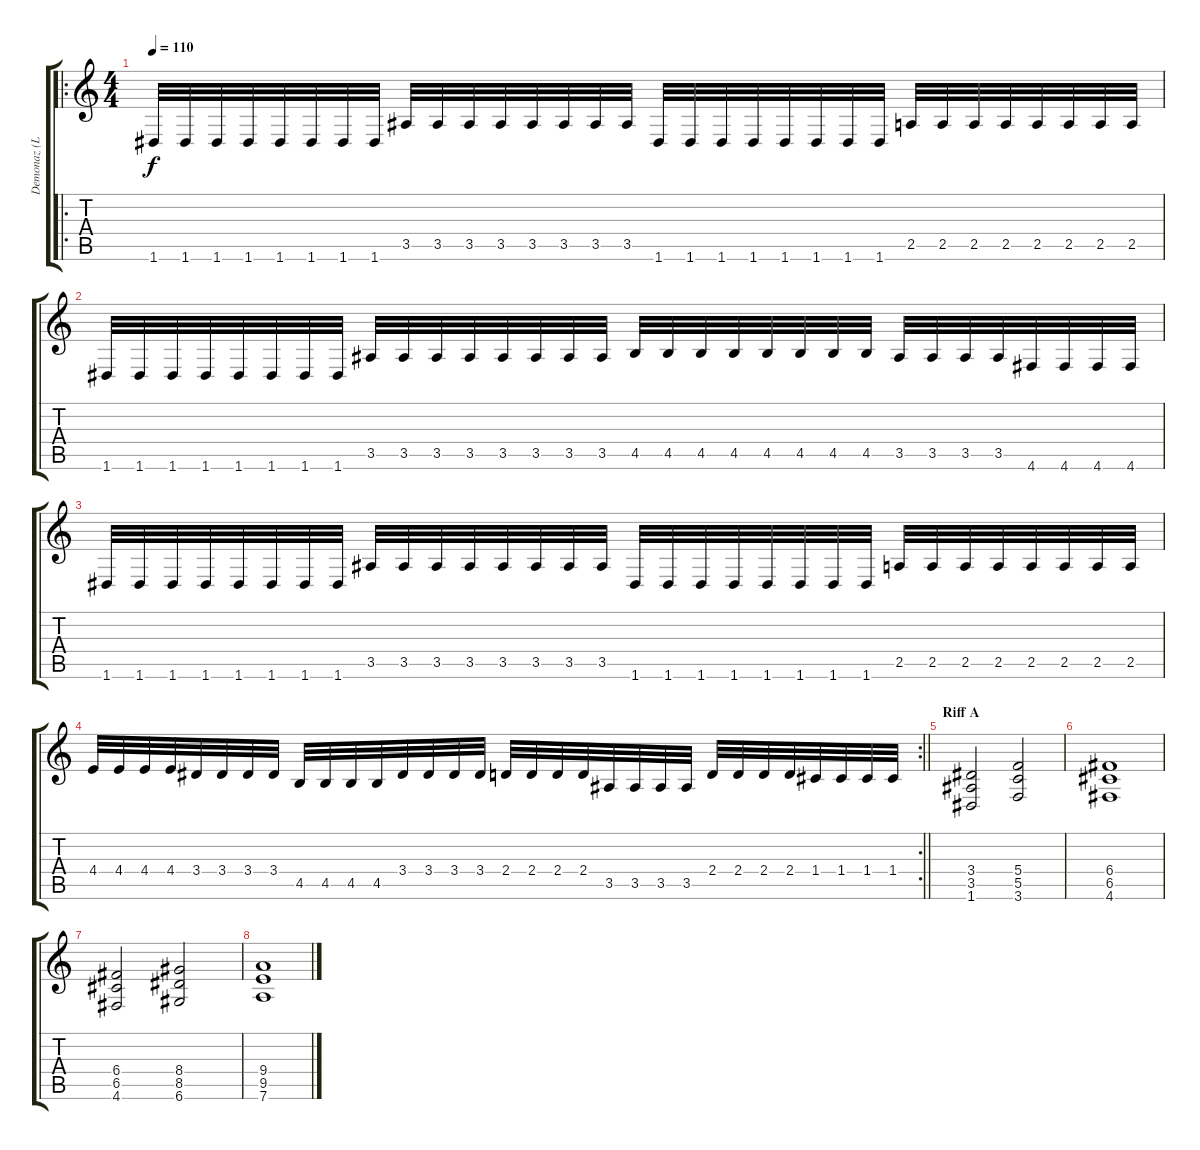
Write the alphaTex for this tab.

\track ("Demonaz (Left)" "Demonaz (L") {instrument overdrivenguitar}
\staff {score tabs}
\tuning (D4 A3 F3 C3 G2 D2) {hide}
\ro
\ts (4 4)
\tempo 110
\clef g2
\ks c
1.6.32{dy f} 1.6.32 1.6.32 1.6.32 1.6.32 1.6.32 1.6.32 1.6.32 3.5.32 3.5.32 3.5.32 3.5.32 3.5.32 3.5.32 3.5.32 3.5.32 1.6.32 1.6.32 1.6.32 1.6.32 1.6.32 1.6.32 1.6.32 1.6.32 2.5.32 2.5.32 2.5.32 2.5.32 2.5.32 2.5.32 2.5.32 2.5.32 |
1.6.32 1.6.32 1.6.32 1.6.32 1.6.32 1.6.32 1.6.32 1.6.32 3.5.32 3.5.32 3.5.32 3.5.32 3.5.32 3.5.32 3.5.32 3.5.32 4.5.32 4.5.32 4.5.32 4.5.32 4.5.32 4.5.32 4.5.32 4.5.32 3.5.32 3.5.32 3.5.32 3.5.32 4.6.32 4.6.32 4.6.32 4.6.32 |
1.6.32 1.6.32 1.6.32 1.6.32 1.6.32 1.6.32 1.6.32 1.6.32 3.5.32 3.5.32 3.5.32 3.5.32 3.5.32 3.5.32 3.5.32 3.5.32 1.6.32 1.6.32 1.6.32 1.6.32 1.6.32 1.6.32 1.6.32 1.6.32 2.5.32 2.5.32 2.5.32 2.5.32 2.5.32 2.5.32 2.5.32 2.5.32 |
\rc 2
\barLineRight lightlight
4.4.32 4.4.32 4.4.32 4.4.32 3.4.32 3.4.32 3.4.32 3.4.32 4.5.32 4.5.32 4.5.32 4.5.32 3.4.32 3.4.32 3.4.32 3.4.32 2.4.32 2.4.32 2.4.32 2.4.32 3.5.32 3.5.32 3.5.32 3.5.32 2.4.32 2.4.32 2.4.32 2.4.32 1.4.32 1.4.32 1.4.32 1.4.32 |
\section ("" "Riff A")
(3.4 3.5 1.6).2 (5.4 5.5 3.6).2 |
(6.4 6.5 4.6).1 |
(6.4 6.5 4.6).2 (8.4 8.5 6.6).2 |
(9.4 9.5 7.6).1
